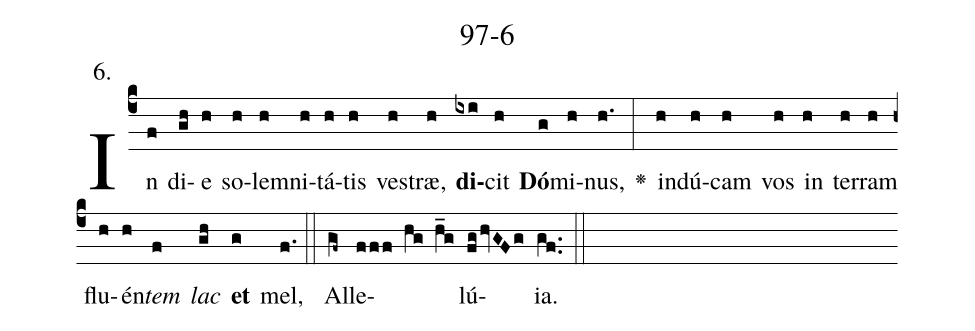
name: 97-6;
annotation: 6.;
%%
(c4) In(f) di(gh)e(h) so(h)lem(h)ni(h)tá(h)tis(h) ves(h)træ,(h) <b>di</b>(ixi)cit(h) <b>Dó</b>(g)mi(h)nus,(h.) <v>\greheightstar</v>(:) in(h)dú(h)cam(h) vos(h) in(h) ter(h)ram(h) flu(h)én(h)<i>tem</i>(f) <i>lac</i>(gh) <b>et</b>(g) mel,(f.) (::)

Al(gf~)le(fff hg h_g)lú(fg/hvGFg)ia.(gf..)
(::)

%E(h) u(h) o(f) u(gh) a(g) e.(f.) (::)
